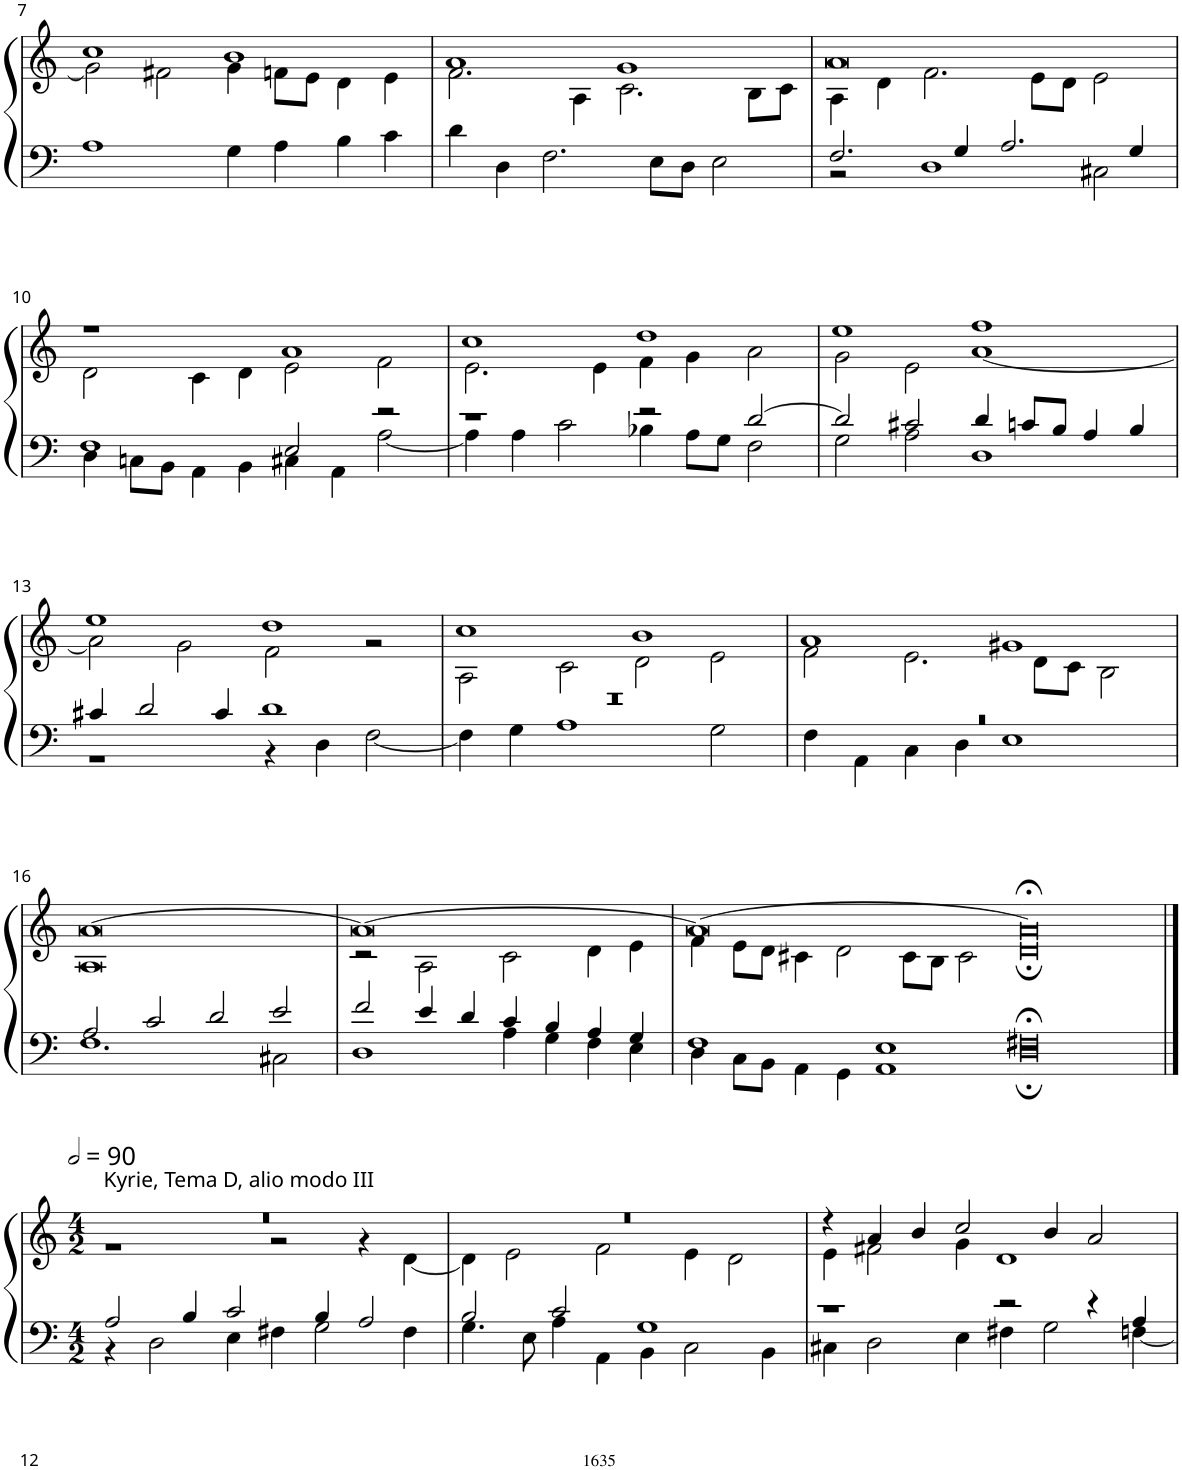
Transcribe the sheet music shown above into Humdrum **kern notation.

**kern	**kern
*part1	*part1
*staff2	*staff1
*I"Organ	*
!!LO:PB:g=z
*clefF4	*clefG2
*k[]	*k[]
*M4/2	*M4/2
=7	=7
*	*^
1A	1cc	2g\]
.	.	2f#X\
4G\	1b	4g\
4A\	.	8fn\L
.	.	8e\J
4B\	.	4d\
4c\	.	4e\
=8	=8	=8
4d\	1a	2.f\
4D\	.	.
2.F\	.	.
.	.	4A\
.	1g	2.c\
8E\L	.	.
8D\J	.	.
2E\	.	.
.	.	8B\L
.	.	8c\J
=9	=9	=9
*^	*	*
2.F/	2r	0a	4A\
.	.	.	4d\
.	1D	.	2.f\
4G/	.	.	.
2.A/	.	.	.
.	.	.	8e\L
.	.	.	8d\J
.	2C#X\	.	2e\
4G/	.	.	.
!!LO:LB:g=z	!!
=10	=10	=10	=10
1F	4D\	1r	2d\
.	8Cn\L	.	.
.	8BB\J	.	.
.	4AA\	.	4c\
.	4BB\	.	4d\
2E/	4C#X\	1a	2e\
.	4AA\	.	.
2r	[2A\	.	2f\
=11	=11	=11	=11
1r	4A\]	1cc	2.e\
.	4A\	.	.
.	2c\	.	.
.	.	.	4e\
2r	4B-X\	1dd	4f\
.	8A\L	.	4g\
.	8G\J	.	.
[2d/	2F\	.	2a\
=12	=12	=12	=12
2d/]	2G\	1ee	2g\
2c#X/	2A\	.	2e\
4d/	1D	1ff	[1a
8cn/L	.	.	.
8B/J	.	.	.
4A/	.	.	.
4B/	.	.	.
!!LO:LB:g=z	!!
=13	=13	=13	=13
4c#X/	1r	1ee	2a\]
2d/	.	.	.
.	.	.	2g\
4c#/	.	.	.
1d	4r	1dd	2f\
.	4D\	.	.
.	[2F\	.	2r
=14	=14	=14	=14
0r	4F\]	1cc	2A\
.	4G\	.	.
.	1A	.	2c\
.	.	1b	2d\
.	2G\	.	2e\
=15	=15	=15	=15
0r	4F\	1a	2f\
.	4AA\	.	.
.	4C\	.	2.e\
.	4D\	.	.
.	1E	1g#X	.
.	.	.	8d\L
.	.	.	8c\J
.	.	.	2B\
!!LO:LB:g=z	!!
=16	=16	=16	=16
2A/	1.F	[0a	0A
2c/	.	.	.
2d/	.	.	.
2e/	2C#X\	.	.
=17	=17	=17	=17
2f/	1D	0a_	2r
4e/	.	.	2A\
4d/	.	.	.
4c/	4A\	.	2c\
4B/	4G\	.	.
4A/	4F\	.	4d\
4G/	4E\	.	4e\
=18	=18	=18	=18
1F	4D\	0a_	4f\
.	8C\L	.	8e\L
.	8BB\J	.	8d\J
.	4AA\	.	4c#X\
.	4GG\	.	2d\
1E	1AA	.	.
.	.	.	8c#\L
.	.	.	8B\J
.	.	.	2c#\
=19-	=19-	=19-	=19-
0F#X;<	0D;	0a;<]	0d;
!!LO:LB:g=z	!!
==1	==1	==1	==1
*M4/2	*	*M4/2	*
*	*	*MM180	*
!	!	!LO:TX:a:t=Kyrie, Tema D, alio modo III	!
2A/	4r	0r	1r
.	2D\	.	.
4B/	.	.	.
2c/	4E\	.	.
.	4F#X\	.	2r
4B/	2G\	.	.
2A/	.	.	4r
.	4F#\	.	[4d\
=2	=2	=2	=2
2B/	4.G\	0r	4d\]
.	.	.	2e\
.	8E\	.	.
2c/	4A\	.	.
.	4AA\	.	2f\
1G	4BB\	.	.
.	2C\	.	4e\
.	.	.	2d\
.	4BB\	.	.
=3	=3	=3	=3
1r	4C#X\	4r	4e\
.	2D\	4a/	2f#X\
.	.	4b/	.
.	4E\	2cc/	4g\
2r	4F#X\	.	1d
.	2G\	4b/	.
4r	.	2a/	.
4A/	[4Fn\	.	.
*v	*v	*	*
*	*v	*v
=	=
*-	*-
